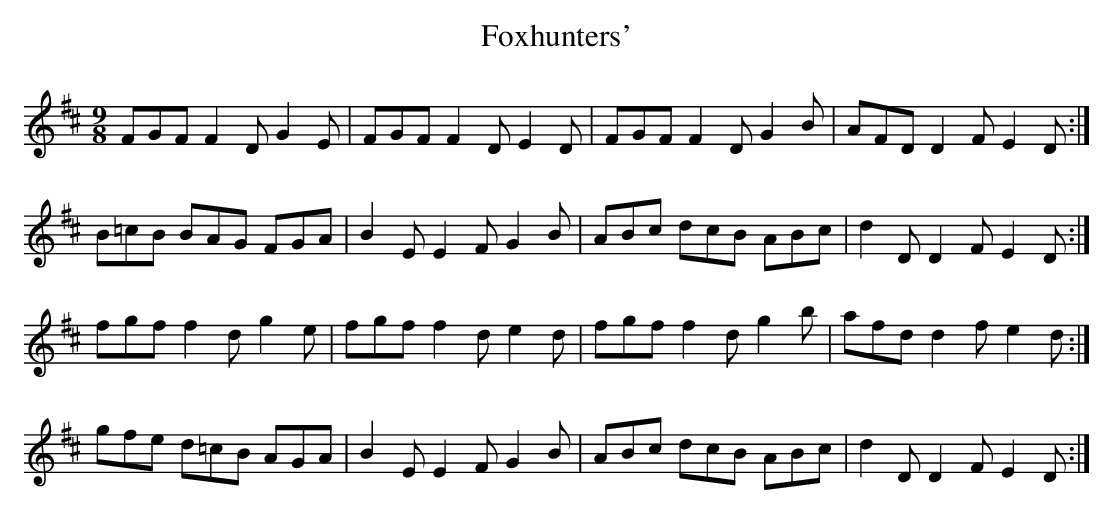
X:1
T:Foxhunters'
M:9/8
L:1/8
K:D Major
FGF F2D G2E|FGF F2D E2D|FGF F2D G2B|AFD D2F E2D:|!
B=cB BAG FGA|B2E E2F G2B|ABc dcB ABc|d2D D2F E2D:|!
fgf f2d g2e|fgf f2d e2d|fgf f2d g2b|afd d2f e2d:|!
gfe d=cB AGA|B2E E2F G2B|ABc dcB ABc|d2D D2F E2D:|!
